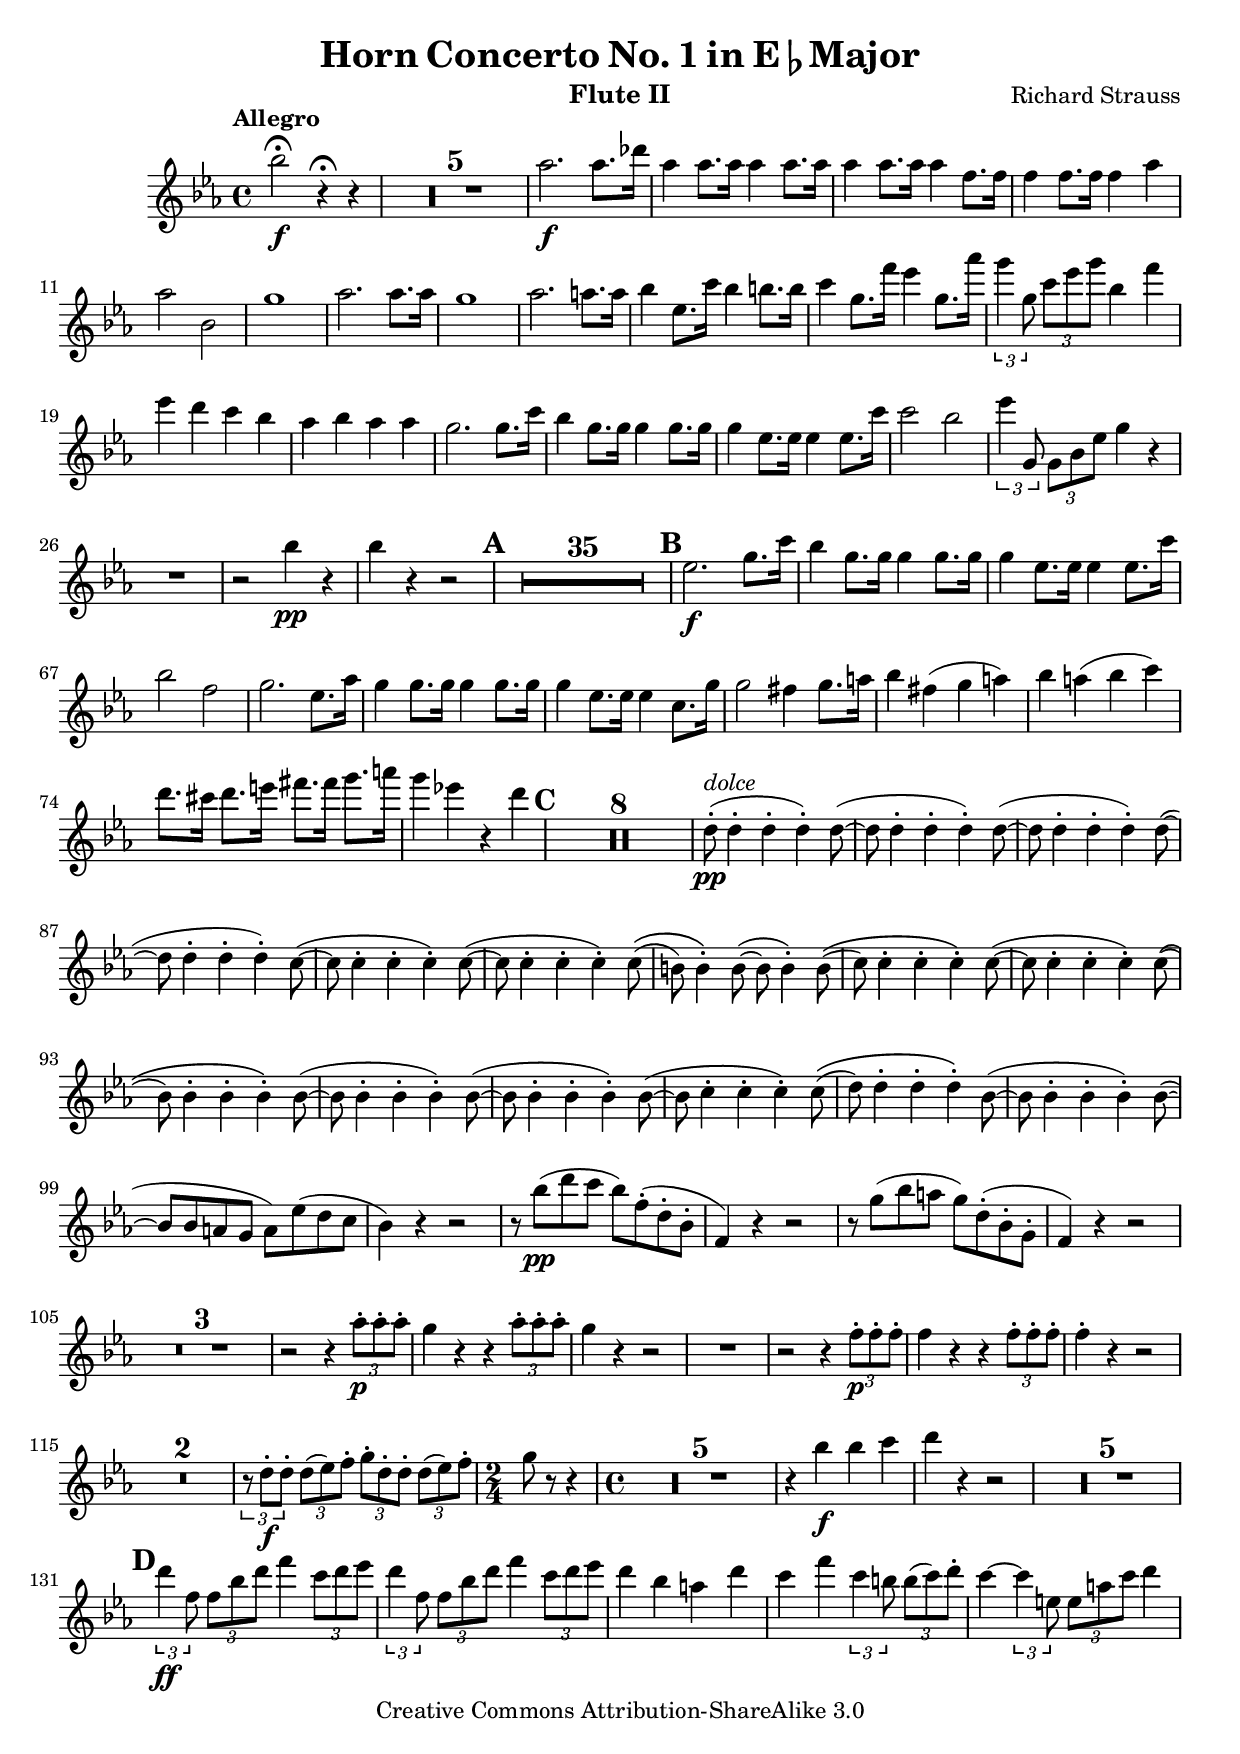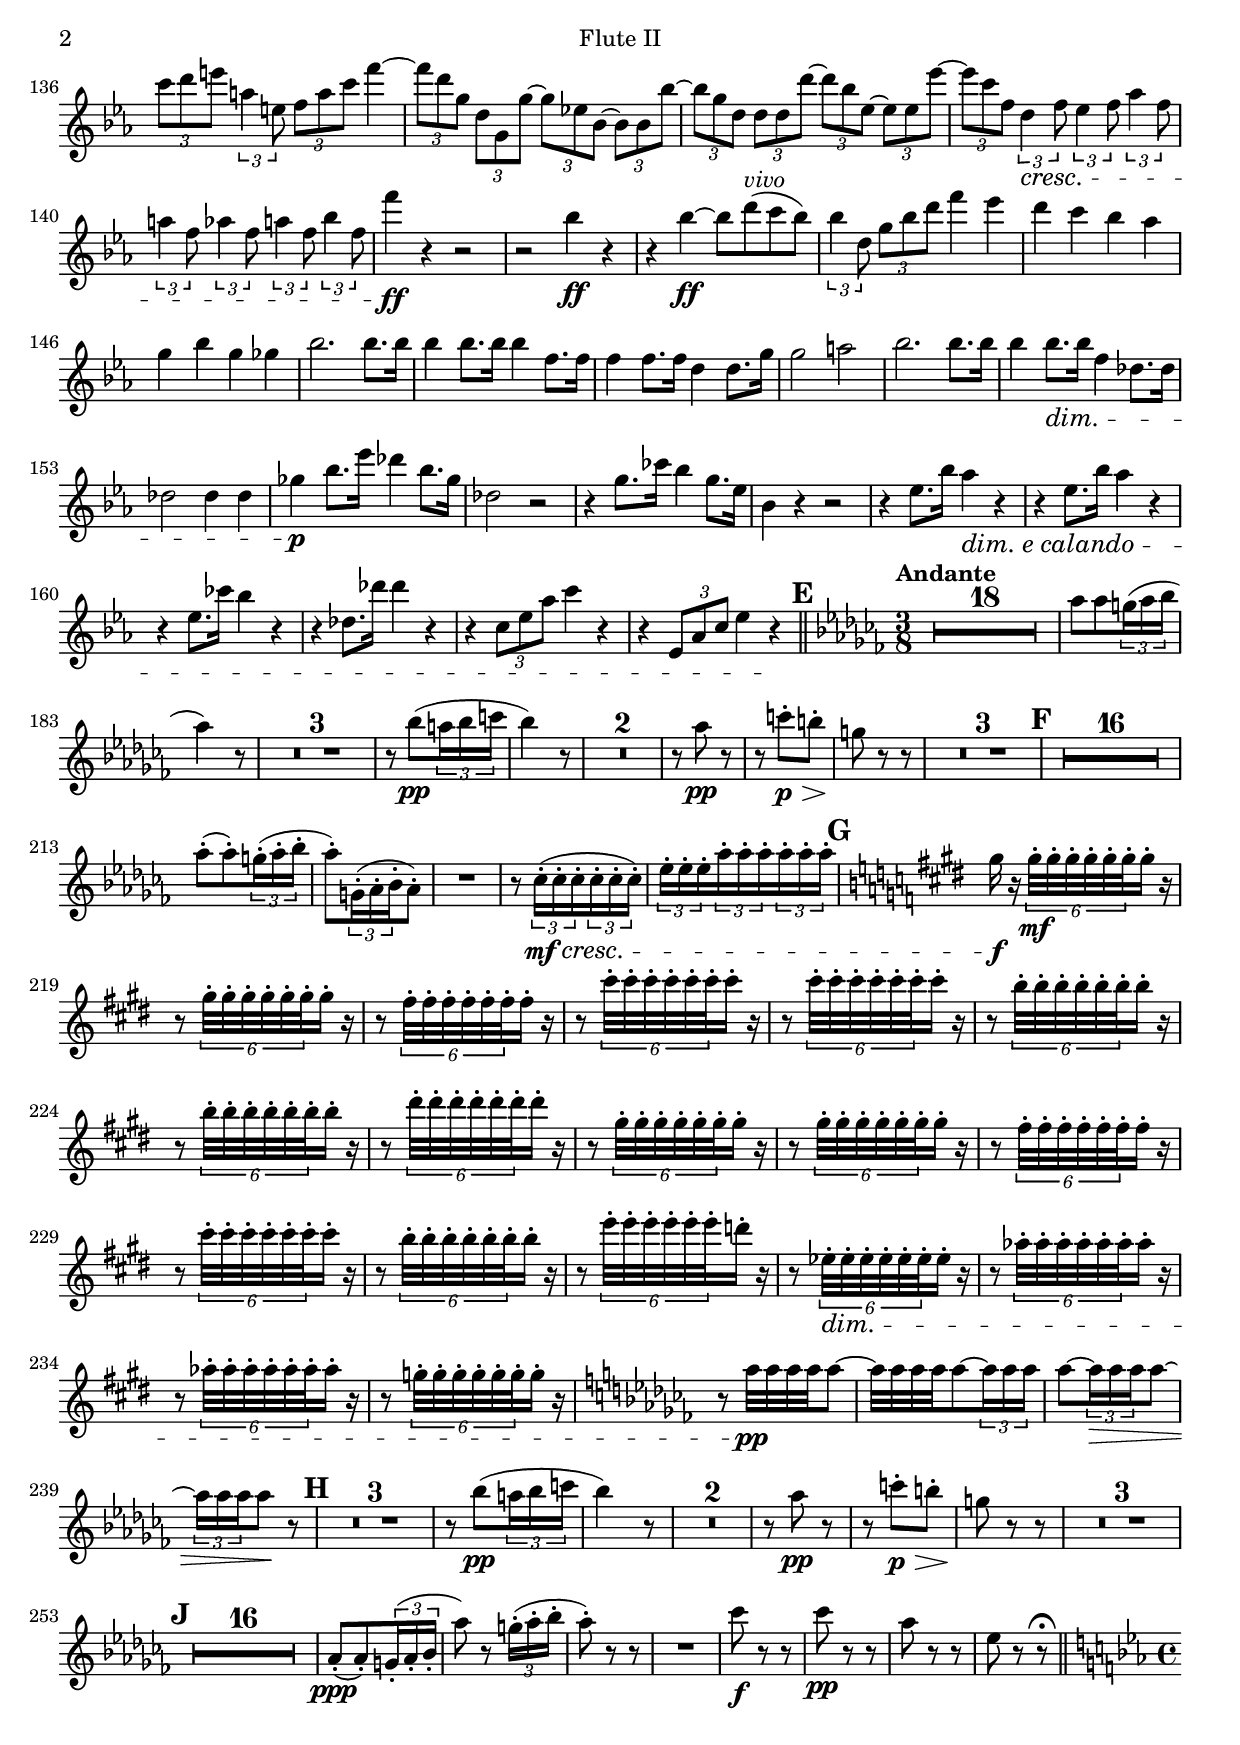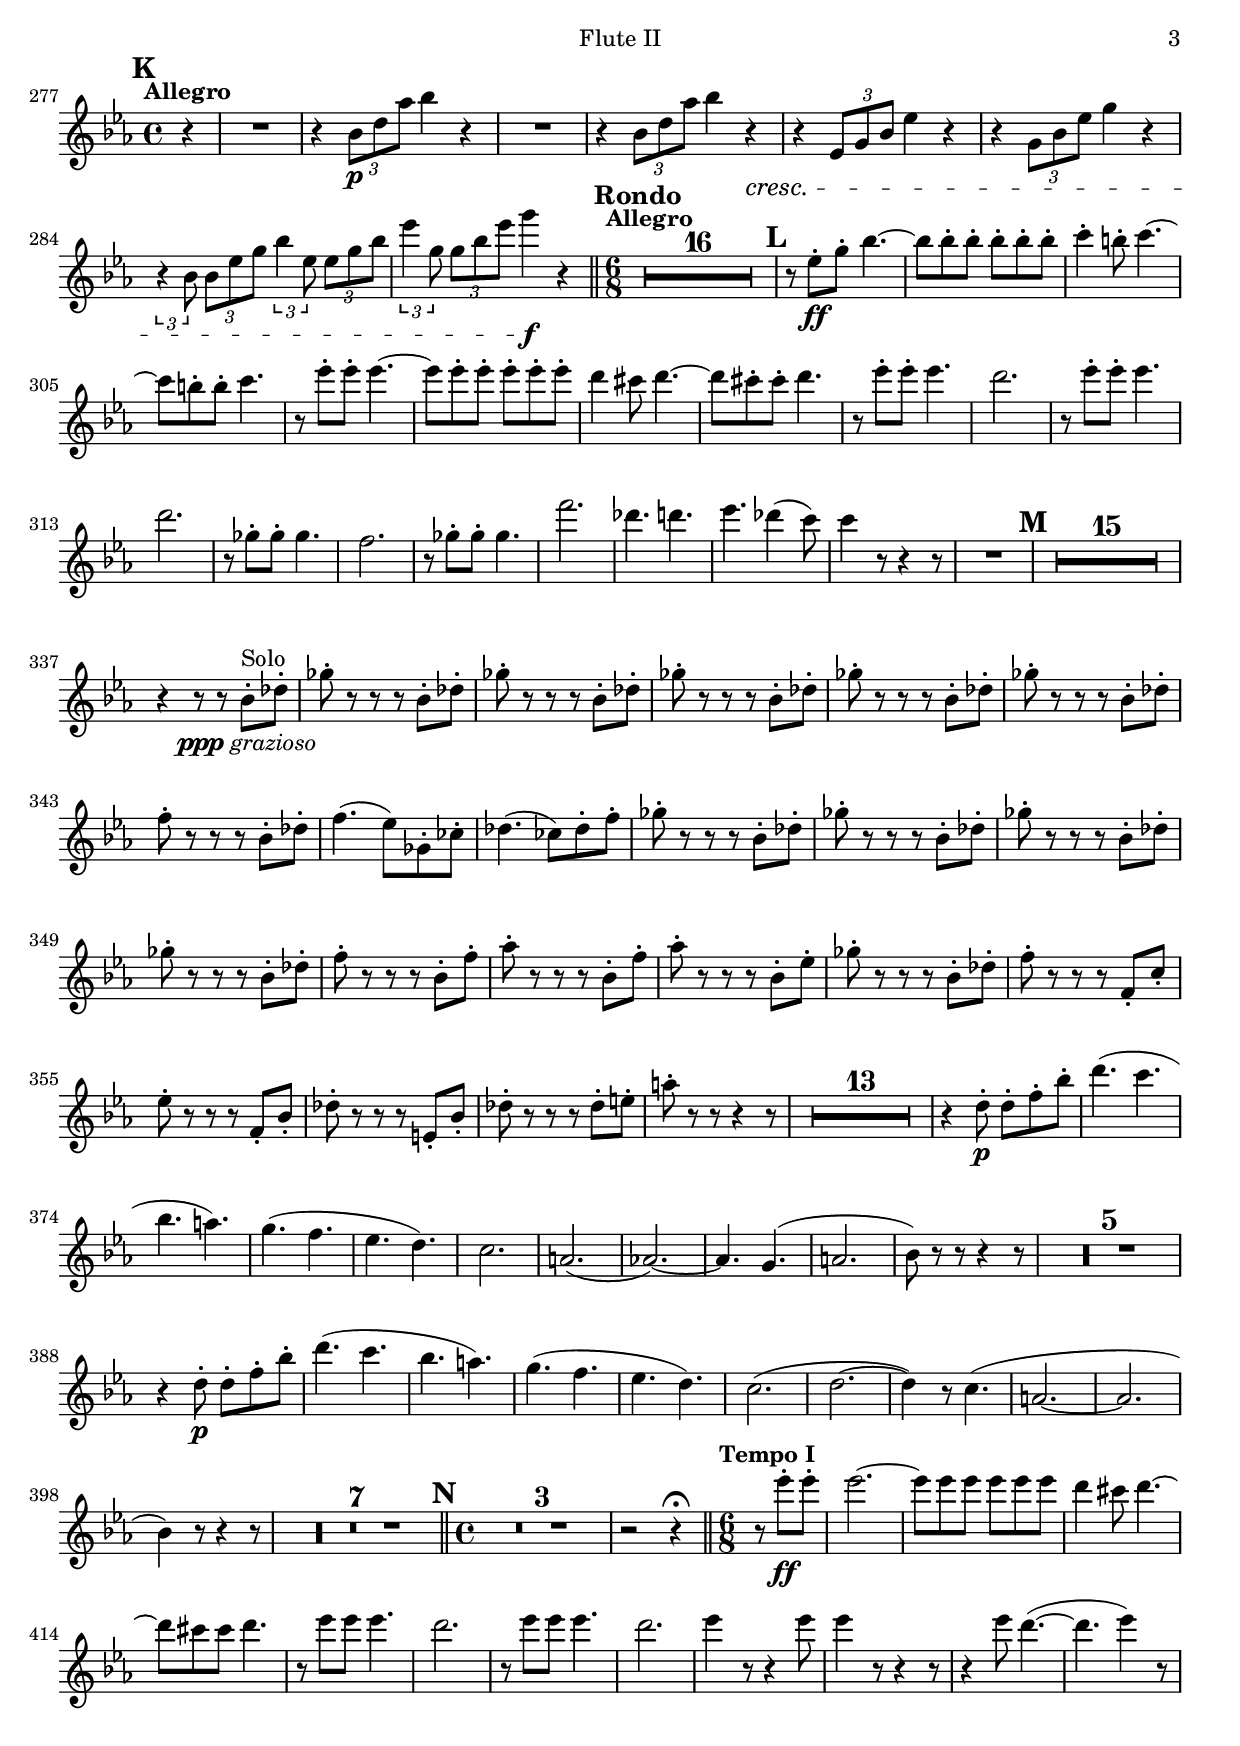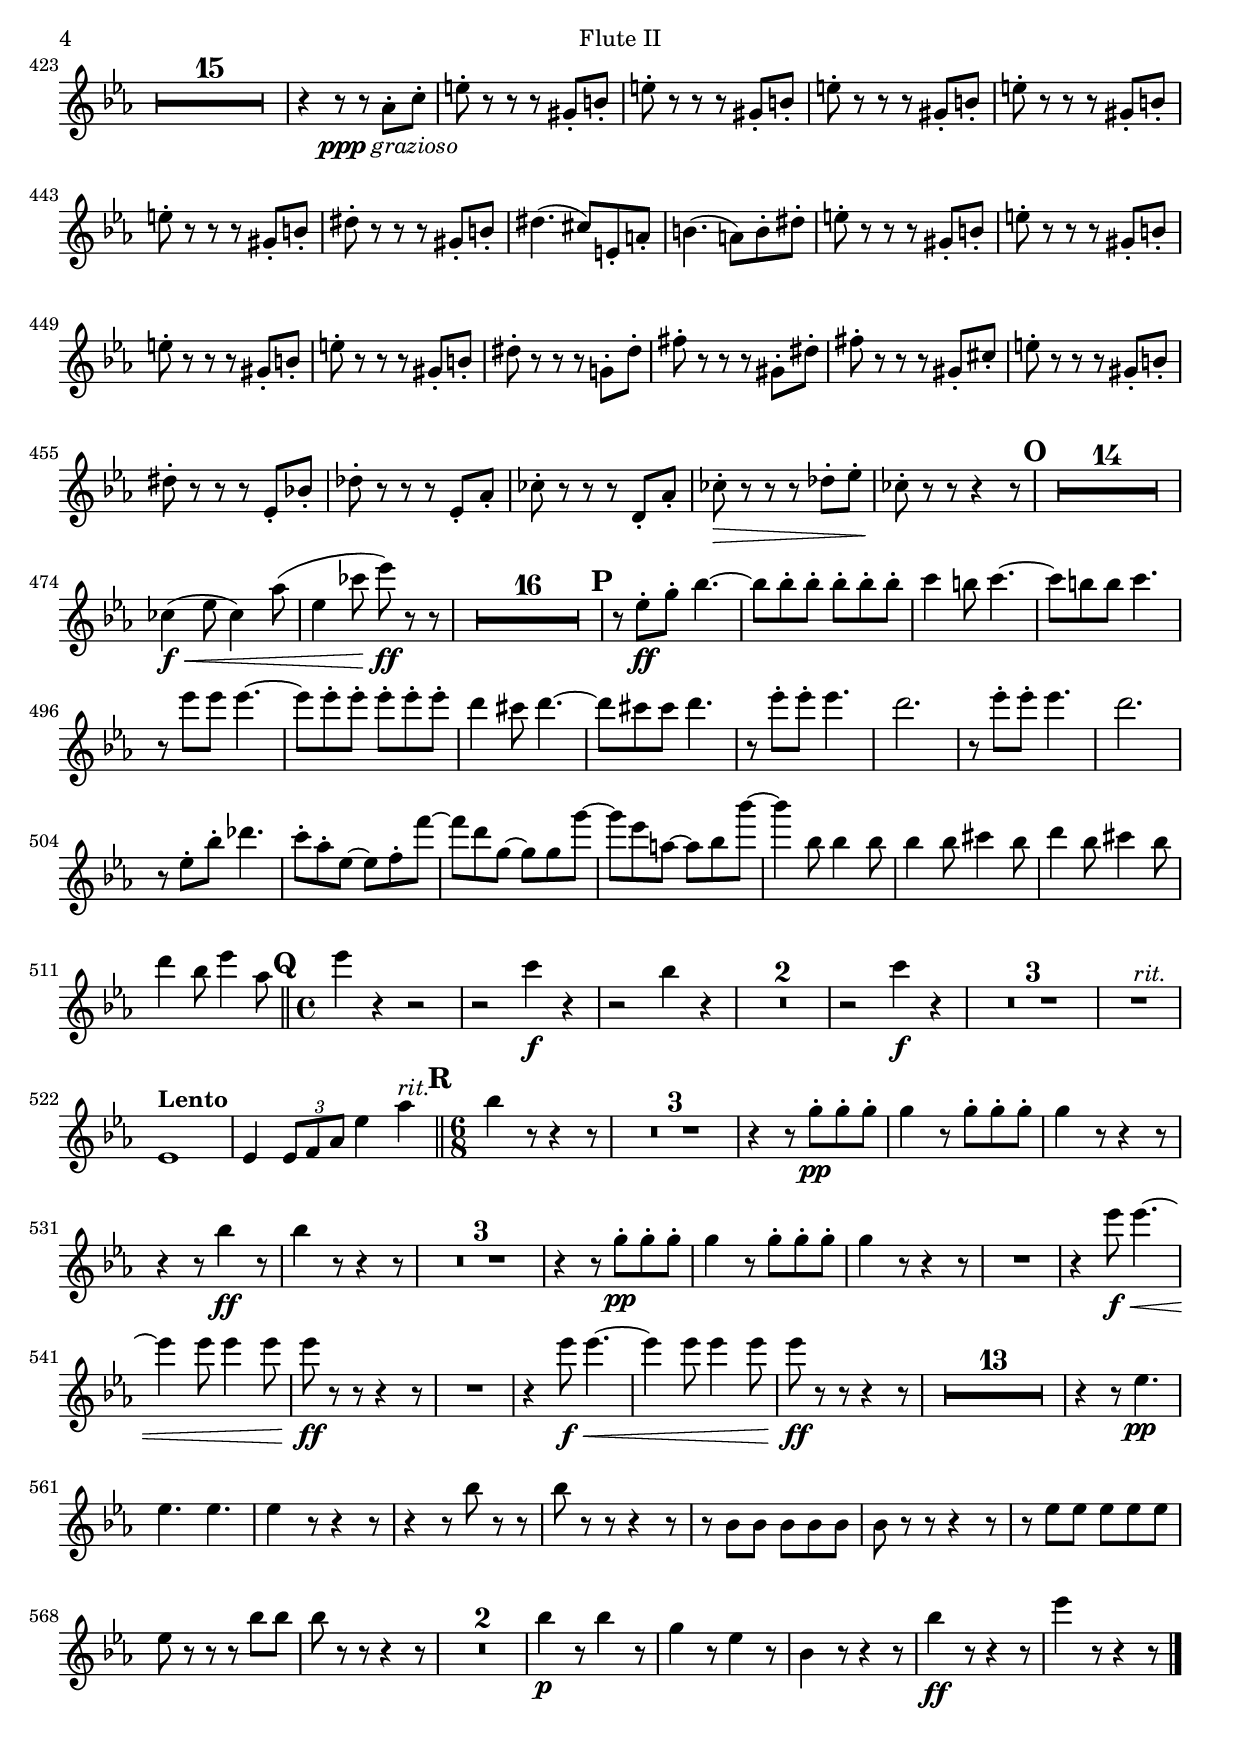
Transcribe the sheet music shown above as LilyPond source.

\version "2.13.22"

\version "2.13.33"

\include "defs.ily"

fluteTwoMvtI = \relative c'''
{
  \key ees \major
  bes2\f\fermata r4\fermata r |
  R1*5 |
  aes2.\f aes8. des16 |
  aes4 aes8. aes16 aes4 aes8. aes16
  aes4 aes8. aes16 aes4 f8. f16
  f4 f8. f16 f4 aes |
  aes2 bes, |
  g'1 |
  aes2. aes8. aes16 |
  g1 |
  aes2. a8. a16 |
  bes4 ees,8. c'16 bes4 b8. b16 |
  c4 g8. f'16 ees4 g,8. aes'16 |
  \times 2/3 {g4 g,8} \times 2/3 {c8 ees g} bes,4 f' |
  ees d c bes |
  aes bes aes aes |
  g2. g8. c16 |
  bes4 g8. g16 g4 g8. g16 |
  g4 ees8. ees16 ees4 ees8. c'16 |
  c2 bes |
  \times 2/3 {ees4 g,,8} \times 2/3 {g8 bes ees} g4 r |
  R1 |
  r2 bes4\pp r |
  bes4 r r2 |

  %A
  R1*35 |

  %B
  ees,2.\f g8. c16 |
  bes4 g8. g16 g4 g8. g16 |
  g4 ees8. ees16 ees4 ees8. c'16 |
  bes2 f |
  g2. ees8. aes16 |
  g4 g8. g16 g4 g8. g16 |
  g4 ees8. ees16 ees4 c8. g'16 |
  g2 fis4 g8. a16 |
  bes4 fis( g a) |
  bes a( bes c) |
  d8. cis16 d8. e16 fis8. fis16 g8. a16 |
  g4 ees r d |

  %C
  R1*8 |
  d,8-.(\pp^\dolce d4-. d-. d-.) d8~( |
  d d4-. d-. d-.) d8~( |
  d d4-. d-. d-.) d8~( |
  d d4-. d-. d-.) c8~( |
  c c4-. c-. c-.) c8~( |
  c c4-. c-. c-.) c8(\( |
  b) b4-.\) b8~( b b4-.) b8(\( |
  c) c4-. c-. c-.\) c8~( |
  c c4-. c-. c-.) c8(\( |
  bes) bes4-. bes-. bes-.\) bes8~( |
  bes bes4-. bes-. bes-.) bes8~( |
  bes bes4-. bes-. bes-.) bes8~( |
  bes c4-. c-. c-.) c8(\( |
  d) d4-. d-. d-.\) bes8~( |
  bes bes4-. bes-. bes-.) bes8~( |
  bes bes( a g a) ees'( d c |
  bes4) r r2 |
  r8 bes'(\pp d c bes) f-.( d-. bes-. |
  f4) r r2 |
  r8 g'( bes a g) d-.( bes-. g-. |
  f4) r r2 |
  R1*3 |
  r2 r4 \times 2/3 {aes'8-.\p aes-. aes-.} |
  g4 r r \times 2/3 {aes8-. aes-. aes-.} |
  g4 r r2 |
  R1 |
  r2 r4 \times 2/3 {f8-.\p f-. f-.} |
  f4 r r \times 2/3 {f8-. f-. f-.} |
  f4-. r r2 |
  R1*2 |
  \times 2/3 {r8 d-.\f d-.} \times 2/3 {d( ees) f-.} \times 2/3 {g-. d-. d-.} \times 2/3 {d( ees) f-.} |

  %2/4
  g8 r r4 |

  %4/4
  R1*5 |
  r4 bes\f bes c |
  d r r2 |
  R1*5 |

  %D
  \times 2/3 {d4\ff f,8} \times 2/3 {f bes d} f4 \times 2/3 {c8 d ees} |
  \times 2/3 {d4 f,8} \times 2/3 {f bes d} f4 \times 2/3 {c8 d ees} |
  d4 bes a d |
  c f \times 2/3 {c4 b8} \times 2/3 {b8( c) d-.} |
  c4~ \times 2/3 {c4 e,8} \times 2/3 {e8 a c} d4 |
  \times 2/3 {c8 d e} \times 2/3 {a,4 e8} \times 2/3 {f8 a c} f4~ |
  \times 2/3 {f8 d g,} \times 2/3 {d g, g'~} \times 2/3 {g ees bes~} \times 2/3 {bes bes bes'~} |
  \times 2/3 {bes g d} \times 2/3 {d d d'~} \times 2/3 {d bes ees,~} \times 2/3 {ees ees ees'~} |
  \times 2/3 {ees8 c f,} \times 2/3 {d4\cresc f8} \times 2/3 {ees4 f8} \times 2/3 {aes4 f8} | %EDIT: cresc added
  \times 2/3 {a4 f8} \times 2/3 {aes4 f8} \times 2/3 {a4 f8} \times 2/3 {bes4 f8} |
  f'4\ff r r2 |
  r2 bes,4\ff r |
  r bes~\ff bes8 d(^\vivo c bes) |
  \times 2/3 {bes4 d,8} \times 2/3 {g8 bes d} f4 ees |
  d c bes aes |
  g bes g ges |
  bes2. bes8. bes16 |
  bes4 bes8. bes16 bes4 f8. f16 |
  f4 f8. f16 d4 d8. g16 |
  g2 a |
  bes2. bes8. bes16 |
  bes4 bes8.\dim bes16 f4 des8. des16 |
  des2 des4 des |
  ges4\p bes8. ees16 des4 bes8. ges16 |
  des2 r |
  r4 g8. ces16 bes4 g8. ees16 |
  bes4 r r2 |
  r4 ees8. bes'16 aes4\dimECalando r |
  r ees8. bes'16 aes4 r |
  r ees8. ces'16 bes4 r |
  r des,8. des'16 des4 r |
  r \times 2/3 {c,8 ees aes} c4 r |
  r \times 2/3 {ees,,8 aes c} ees4 r\! |
}

fluteTwoMvtII = \relative c'''
{
  %E
  \key aes \minor
  R4.*18 |
  aes8 aes \times 2/3 {g16( aes bes} |
  aes4) r8 |
  R4.*3 |
  r8 bes(\pp \times 2/3 {a16 bes c} |
  bes4) r8 |
  R4.*2 |
  r8 aes\pp r |
  r c-.\p\> b-. |
  g\! r r |
  R4.*3 |

  %F
  R4.*16 |
  aes8-.( aes-.) \times 2/3 {g16-.( aes-. bes-.} |
  aes8-.) \times 2/3 {g,16-.( aes-. bes-.} aes8-.) |
  R4. |
  r8 \times 2/3 {ces16-.(\mf\cresc ces-. ces-.} \times 2/3 {ces16-. ces-. ces-.)} |
  \times 2/3 {ees16-. ees-. ees-.} \times 2/3 {aes16-. aes-. aes-.} \times 2/3 {aes16-. aes-. aes-.} |

  %G
  \key e \major
  gis16\f r \times 4/6 {gis32-.\mf gis-. gis-. gis-. gis-. gis-.} gis16-. r |
  r8 \times 4/6 {gis32-. gis-. gis-. gis-. gis-. gis-.} gis16-. r |
  r8 \times 4/6 {fis32-. fis-. fis-. fis-. fis-. fis-.} fis16-. r |
  r8 \times 4/6 {cis'32-. cis-. cis-. cis-. cis-. cis-.} cis16-. r |
  r8 \times 4/6 {cis32-. cis-. cis-. cis-. cis-. cis-.} cis16-. r |
  r8 \times 4/6 {b32-. b-. b-. b-. b-. b-.} b16-. r |
  r8 \times 4/6 {b32-. b-. b-. b-. b-. b-.} b16-. r |
  r8 \times 4/6 {dis32-. dis-. dis-. dis-. dis-. dis-.} dis16-. r |
  r8 \times 4/6 {gis,32-. gis-. gis-. gis-. gis-. gis-.} gis16-. r |
  r8 \times 4/6 {gis32-. gis-. gis-. gis-. gis-. gis-.} gis16-. r |
  r8 \times 4/6 {fis32-. fis-. fis-. fis-. fis-. fis-.} fis16-. r |
  r8 \times 4/6 {cis'32-. cis-. cis-. cis-. cis-. cis-.} cis16-. r |
  r8 \times 4/6 {b32-. b-. b-. b-. b-. b-.} b16-. r |
  r8 \times 4/6 {e32-. e-. e-. e-. e-. e-.} d16-. r |
  r8 \times 4/6 {ees,32-.\dim ees-. ees-. ees-. ees-. ees-.} ees16-. r |
  r8 \times 4/6 {aes32-. aes-. aes-. aes-. aes-. aes-.} aes16-. r |
  r8 \times 4/6 {aes32-. aes-. aes-. aes-. aes-. aes-.} aes16-. r |
  r8 \times 4/6 {g32-. g-. g-. g-. g-. g-.} g16-. r |

  \key aes \minor
  r8 aes32\pp aes aes aes aes8~ |
  aes32 aes aes aes aes8~ \times 2/3 {aes16 aes aes} |
  aes8~ \times 2/3 {aes16\> aes aes} aes8~ |
  \times 2/3 {aes16 aes aes} aes8\! r |

  %H
  R4.*3 |
  r8 bes8(\pp \times 2/3 {a16 bes c} |
  bes4) r8 |
  R4.*2 |
  r8 aes\pp r |
  r c8-.\p\> b-. |
  g8\! r r |
  R4.*3 |

  %J
  R4.*16 |
  aes,8-.(\ppp aes-.) \times 2/3 {g16-.( aes-. bes-.} |
  aes'8) r \times 2/3 {g16-.( aes-. bes-.} |
  aes8-.) r r |
  R4. |
  ces8\f r r |
  ces\pp r r |
  aes r r |
  ees r r\fermata |
}

fluteTwoMvtIII = \relative c''
{
  %K
  \key ees \major
  r4 |
  R1 |
  r4 \times 2/3 {bes8\p d aes'} bes4 r |
  R1 |
  r4 \times 2/3 {bes,8 d aes'} bes4 r\cresc |
  r \times 2/3 {ees,,8 g bes} ees4 r |
  r \times 2/3 {g,8 bes ees} g4 r |
  \times 2/3 {r4 bes,8} \times 2/3 {bes ees g} \times 2/3 {bes4 ees,8} \times 2/3 {ees g bes} |
  \times 2/3 {ees4 g,8} \times 2/3 {g8 bes ees} g4\f r |

  %L
  %6/8
  R2.*16 |
  r8 ees,8-.\ff g-. bes4.~ |
  bes8 bes-. bes-. bes-. bes-. bes-. |
  c4-. b8-. c4.~ |
  c8 b-. b-. c4. |
  r8 ees8-. ees-. ees4.~ |
  ees8 ees-. ees-. ees-. ees-. ees-. |
  d4 cis8 d4.~ |
  d8 cis-. cis-. d4. |
  \repeat unfold 2
  {
    r8 ees-. ees-. ees4. |
    d2. |
  }
  r8 ges,-. ges-. ges4. |
  f2. |
  r8 ges-. ges-. ges4. |
  f'2. |
  des4. d |
  ees des4( c8) |
  c4 r8 r4 r8 |
  R2. |

  %M
  R2.*15 |
  r4 r8 r8 bes,-.\pppGrazioso^\solo des-. |
  \repeat unfold 5 {ges-. r r r bes,-. des-.} |
  f-. r r r bes,-. des-. |
  f4.( ees8) ges,-. ces-. |
  des4.( ces8) des-. f-. |
  \repeat unfold 4 {ges-. r r r bes,-. des-.} |
  f8-. r r r bes,-. f'-. |
  aes-. r r r bes,-. f'-. |
  aes-. r r r bes,-. ees-. |
  ges-. r r r bes,-. des-. |
  f-. r r r f,-. c'-. |
  ees-. r r r f,-. bes-. |
  des-. r r r e,-. bes'-. |
  des-. r r r des-. e-. |
  a-. r r r4 r8 |
  R2.*13 |
  r4 d,8-.\p d-. f-. bes-. |
  d4.( c |
  bes a) |
  g( f |
  ees d) |
  c2. |
  a( |
  aes~) |
  aes4. g( |
  a2. |
  bes8) r r r4 r8 |
  R2.*5 |
  r4 d8-.\p d-. f-. bes-. |
  d4.( c |
  bes a) |
  g( f |
  ees d) |
  c2.( |
  d2.~ |
  d4) r8 c4.( |
  a2.~ |
  a |
  bes4) r8 r4 r8 |
  R2.*7 |

  %N
  %4/4
  R1*3 |
  r2 r4\fermata |

  %6/8
  r8 ees'8-.\ff ees-. |
  ees2.~ |
  ees8 ees ees ees ees ees |
  d4 cis8 d4.~ |
  d8 cis cis d4. |
  \repeat unfold 2
  {
    r8 ees ees ees4. |
    d2. |
  }
  ees4 r8 r4 ees8 |
  ees4 r8 r4 r8 |
  r4 ees8 d4.~( |
  d ees4) r8 |
  R2.*15 |
  r4 r8 r aes,,-.\pppGrazioso c-. |
  \repeat unfold 5 {e-. r r r gis,-. b-.} |
  dis-. r r r gis,-. b-. |
  dis4.( cis8) e,-. a-. |
  b4.( a8) b-. dis-. |
  \repeat unfold 4 {e-. r r r gis,-. b-.} |
  dis-. r r r g,-. dis'-. |
  fis-. r r r gis,-. dis'-. |
  fis-. r r r gis,-. cis-. |
  e-. r r r gis,-. b-. |
  dis-. r r r ees,-. bes'-. |
  des-. r r r ees,-. aes-. |
  ces-. r r r d,-. aes'-. |
  ces-.\> r r r des-. ees-. |
  ces-.\! r r r4 r8 |

  %O
  R2.*14 |
  ces4(\f\< ees8 ces4) aes'8( |
  ees4 ces'8 ees)\ff r r |
  R2.*16 |

  %P
  r8 ees,-.\ff g-. bes4.~ |
  bes8 bes-. bes-. bes-. bes-. bes-. |
  c4 b8 c4.~ |
  c8 b b c4. |
  r8 ees ees ees4.~ |
  ees8 ees-. ees-. ees-. ees-. ees-. |
  d4 cis8 d4.~ |
  d8 cis cis d4. |
  \repeat unfold 2
  {
    r8 ees-. ees-. ees4. |
    d2. |
  }
  r8 ees,-. bes'-. des4. |
  c8-. aes-. ees~ ees f-. f'~ |
  f d g,~ g g g'~ |
  g ees a,~ a bes bes'~ |
  bes4 bes,8 bes4 bes8 |
  bes4 bes8 cis4 bes8 |
  d4 bes8 cis4 bes8 |
  d4 bes8 ees4 aes,8 |

  %Q
  %4/4
  ees'4 r r2 |
  r2 c4\f r |
  r2 bes4 r |
  R1*2 |
  r2 c4\f r |
  R1*3 |
  << R1 {s4 s2.^\rit} >> |
  ees,,1 |
  ees4 \times 2/3 {ees8 f aes} ees'4 aes^\rit |

  %R
  %6/8
  bes4 r8 r4 r8 |
  R2.*3 |
  r4 r8 g8-.\pp g-. g-. |
  g4 r8 g-. g-. g-. |
  g4 r8 r4 r8 |
  r4 r8 bes4\ff r8 |
  bes4 r8 r4 r8 |
  R2.*3 |
  r4 r8 g8-.\pp g-. g-. |
  g4 r8 g8-. g-. g-. |
  g4 r8 r4 r8 |
  R2. |
  r4 ees'8\f\< ees4.~ |
  ees4 ees8 ees4 ees8 |
  ees8\ff r r r4 r8 |
  R2. |
  r4 ees8\f\< ees4.~ |
  ees4 ees8 ees4 ees8 |
  ees8\ff r r r4 r8 |
  R2.*13 |
  r4 r8 ees,4.\pp |
  ees ees |
  ees4 r8 r4 r8 |
  r4 r8 bes' r r |
  bes r r r4 r8 |
  r bes, bes bes bes bes |
  bes r r r4 r8 |
  r ees ees ees ees ees |
  ees r r r bes' bes |
  bes r r r4 r8 |
  R2.*2 |
  bes4\p r8 bes4 r8 |
  g4 r8 ees4 r8 |
  bes4 r8 r4 r8 |
  bes'4\ff r8 r4 r8 |
  ees4 r8 r4 r8 |
}

fluteTwo = {\fluteTwoMvtI \fluteTwoMvtII \fluteTwoMvtIII}


instrument = "Flute II"
notes = \fluteTwo

\include "part.ily"
